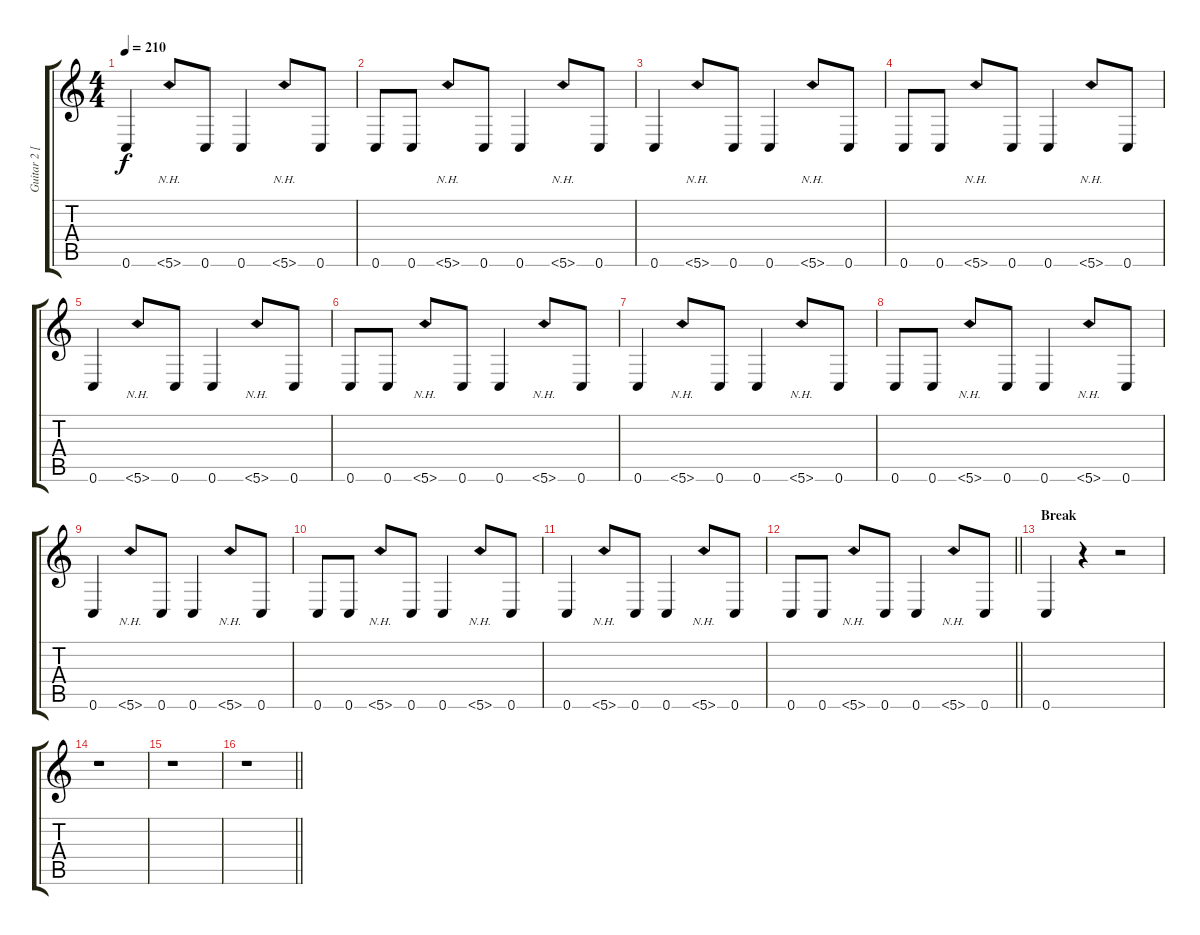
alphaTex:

\track ("Guitar 2 [Josh Homme]" "Guitar 2 [") {instrument distortionguitar bank 97}
\staff {score tabs}
\tuning (C4 G3 Eb3 Bb2 F2 C2) {hide}
\ts (4 4)
\tempo 210
\clef g2
\ks c
0.6.4{dy f} 5.6{nh}.8 0.6.8 0.6.4 5.6{nh}.8 0.6.8 |
0.6.8 0.6.8 5.6{nh}.8 0.6.8 0.6.4 5.6{nh}.8 0.6.8 |
0.6.4 5.6{nh}.8 0.6.8 0.6.4 5.6{nh}.8 0.6.8 |
0.6.8 0.6.8 5.6{nh}.8 0.6.8 0.6.4 5.6{nh}.8 0.6.8 |
0.6.4 5.6{nh}.8 0.6.8 0.6.4 5.6{nh}.8 0.6.8 |
0.6.8 0.6.8 5.6{nh}.8 0.6.8 0.6.4 5.6{nh}.8 0.6.8 |
0.6.4 5.6{nh}.8 0.6.8 0.6.4 5.6{nh}.8 0.6.8 |
0.6.8 0.6.8 5.6{nh}.8 0.6.8 0.6.4 5.6{nh}.8 0.6.8 |
0.6.4 5.6{nh}.8 0.6.8 0.6.4 5.6{nh}.8 0.6.8 |
0.6.8 0.6.8 5.6{nh}.8 0.6.8 0.6.4 5.6{nh}.8 0.6.8 |
0.6.4 5.6{nh}.8 0.6.8 0.6.4 5.6{nh}.8 0.6.8 |
\barLineRight lightlight
0.6.8 0.6.8 5.6{nh}.8 0.6.8 0.6.4 5.6{nh}.8 0.6.8 |
\section ("" "Break")
0.6.4 r.4 r.2 |
r.1 |
r.1 |
\barLineRight lightlight
r.1
